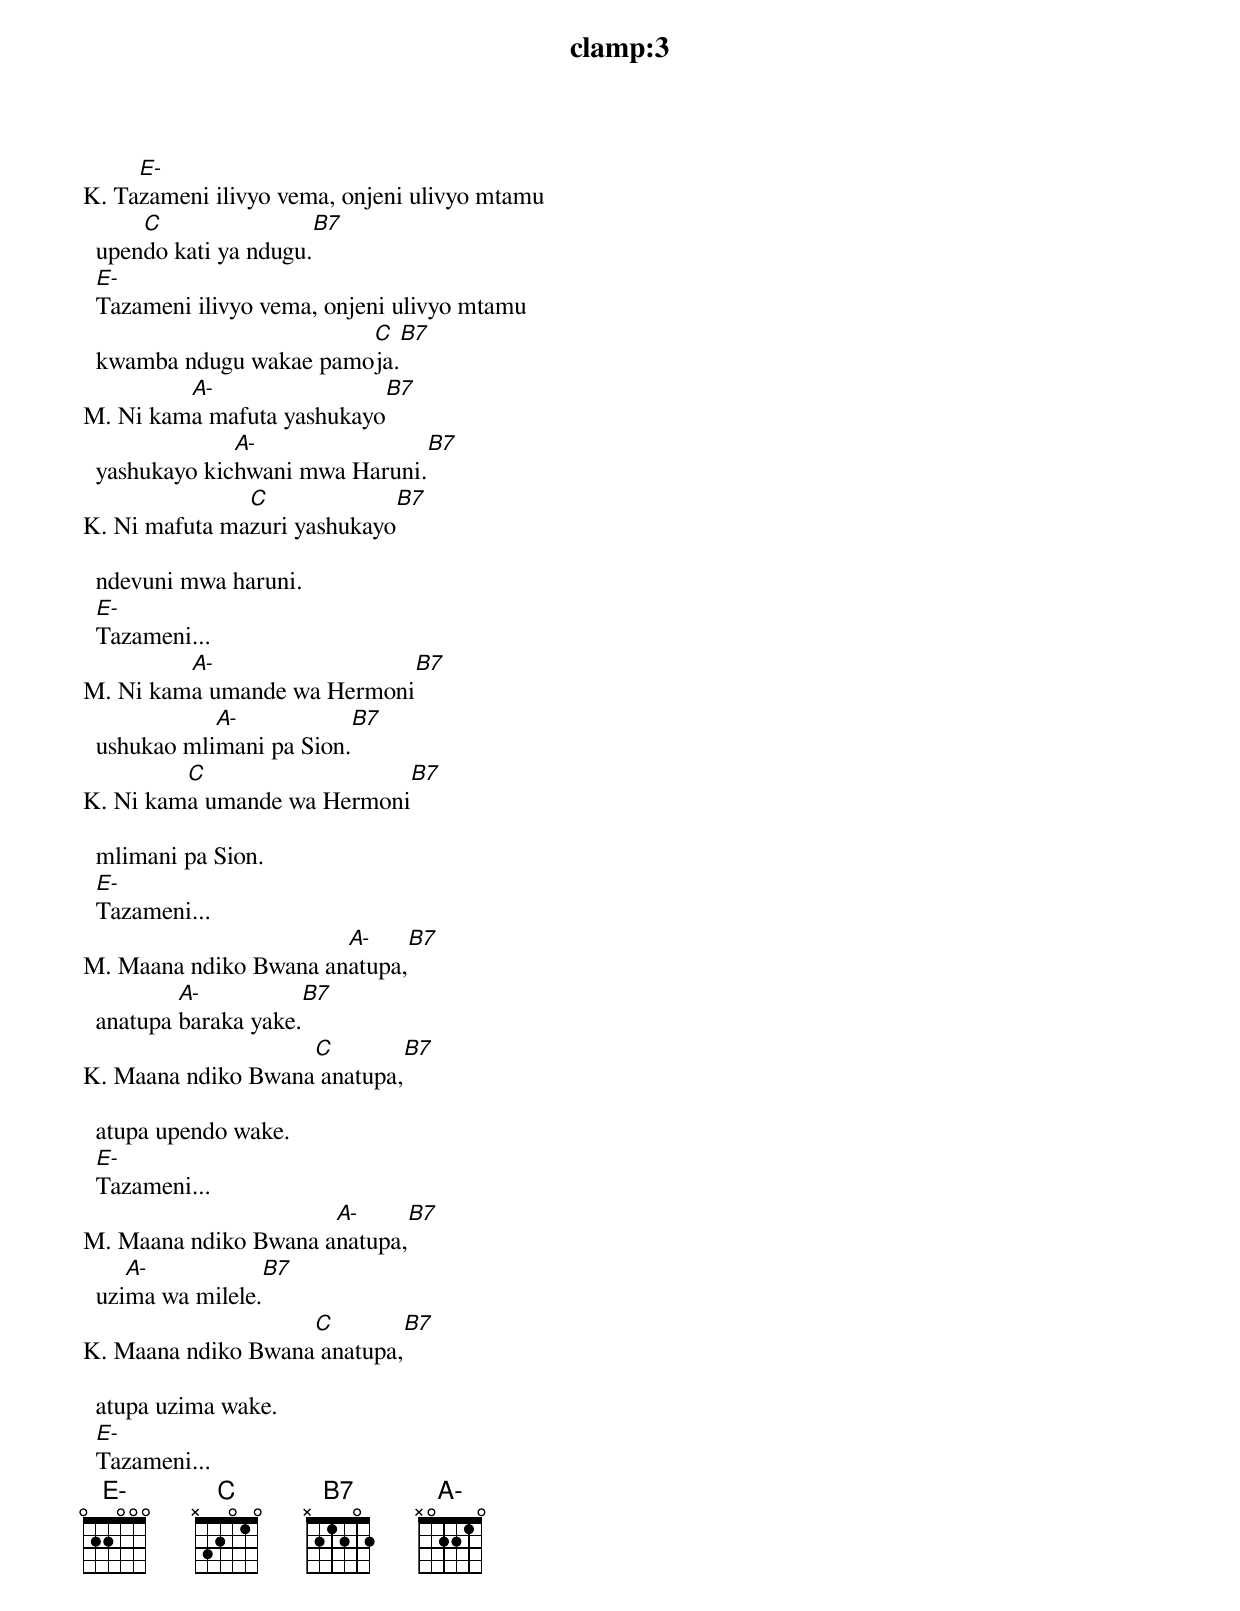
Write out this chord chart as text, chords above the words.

clamp:3

     E-
K. Tazameni ilivyo vema, onjeni ulivyo mtamu
      C                            B7
  upendo kati ya ndugu.
  E-
  Tazameni ilivyo vema, onjeni ulivyo mtamu
                         C                             B7
  kwamba ndugu wakae pamoja.
         A-                                        B7
M. Ni kama mafuta yashukayo
               A-                                            B7
  yashukayo kichwani mwa Haruni.
               C                                  B7
K. Ni mafuta mazuri yashukayo

  ndevuni mwa haruni.
  E-
  Tazameni...
         A-                                            B7
M. Ni kama umande wa Hermoni
             A-                                 B7
  ushukao mlimani pa Sion.
         C                                            B7
K. Ni kama umande wa Hermoni

  mlimani pa Sion.
  E-
  Tazameni...
                       A-                            B7
M. Maana ndiko Bwana anatupa,
          A-                       B7
  anatupa baraka yake.
                    C                               B7
K. Maana ndiko Bwana anatupa,

  atupa upendo wake.
  E-
  Tazameni...
                      A-                            B7
M. Maana ndiko Bwana anatupa,
     A-                    B7
  uzima wa milele.
                    C                               B7
K. Maana ndiko Bwana anatupa,

  atupa uzima wake.
  E-
  Tazameni...
